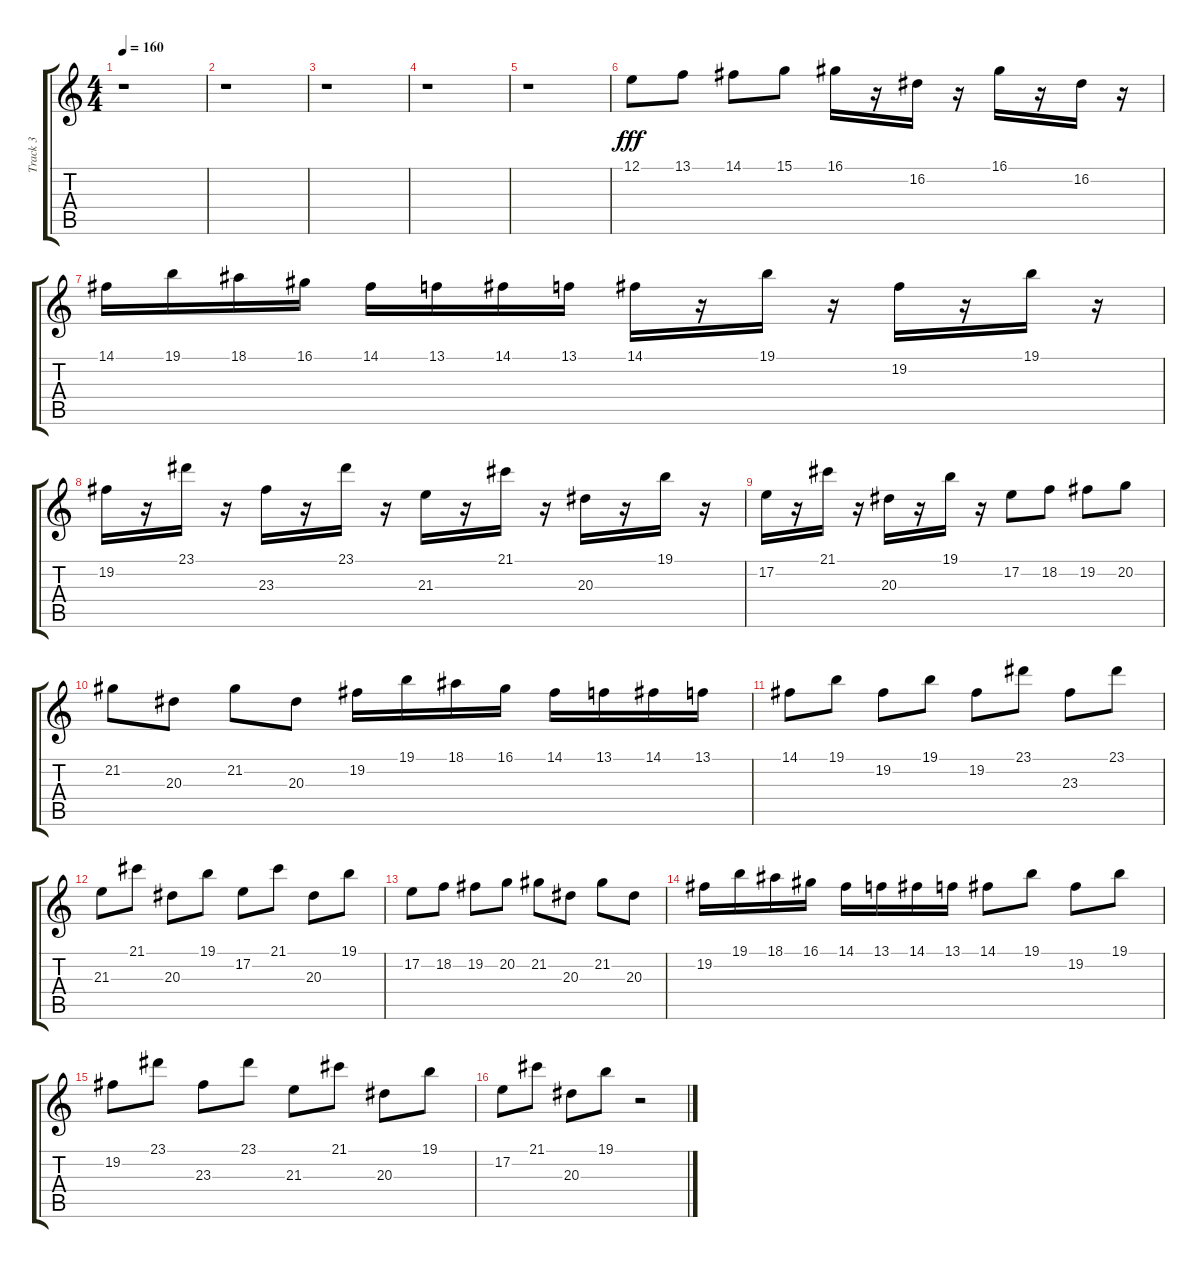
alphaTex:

\track ("Track 3" "Track 3") {instrument lead3calliope}
\staff {score tabs}
\tuning (E4 B3 G3 D3 A2 E2) {hide}
\ts (4 4)
\tempo 160
\clef g2
\ks c
r.1{dy fff} |
r.1 |
r.1 |
r.1 |
r.1 |
12.1.8 13.1.8 14.1.8 15.1.8 16.1.16 r.16 16.2.16 r.16 16.1.16 r.16 16.2.16 r.16 |
14.1.16 19.1.16 18.1.16 16.1.16 14.1.16 13.1.16 14.1.16 13.1.16 14.1.16 r.16 19.1.16 r.16 19.2.16 r.16 19.1.16 r.16 |
19.2.16 r.16 23.1.16 r.16 23.3.16 r.16 23.1.16 r.16 21.3.16 r.16 21.1.16 r.16 20.3.16 r.16 19.1.16 r.16 |
17.2.16 r.16 21.1.16 r.16 20.3.16 r.16 19.1.16 r.16 17.2.8 18.2.8 19.2.8 20.2.8 |
21.2.8 20.3.8 21.2.8 20.3.8 19.2.16 19.1.16 18.1.16 16.1.16 14.1.16 13.1.16 14.1.16 13.1.16 |
14.1.8 19.1.8 19.2.8 19.1.8 19.2.8 23.1.8 23.3.8 23.1.8 |
21.3.8 21.1.8 20.3.8 19.1.8 17.2.8 21.1.8 20.3.8 19.1.8 |
17.2.8 18.2.8 19.2.8 20.2.8 21.2.8 20.3.8 21.2.8 20.3.8 |
19.2.16 19.1.16 18.1.16 16.1.16 14.1.16 13.1.16 14.1.16 13.1.16 14.1.8 19.1.8 19.2.8 19.1.8 |
19.2.8 23.1.8 23.3.8 23.1.8 21.3.8 21.1.8 20.3.8 19.1.8 |
17.2.8 21.1.8 20.3.8 19.1.8 r.2
